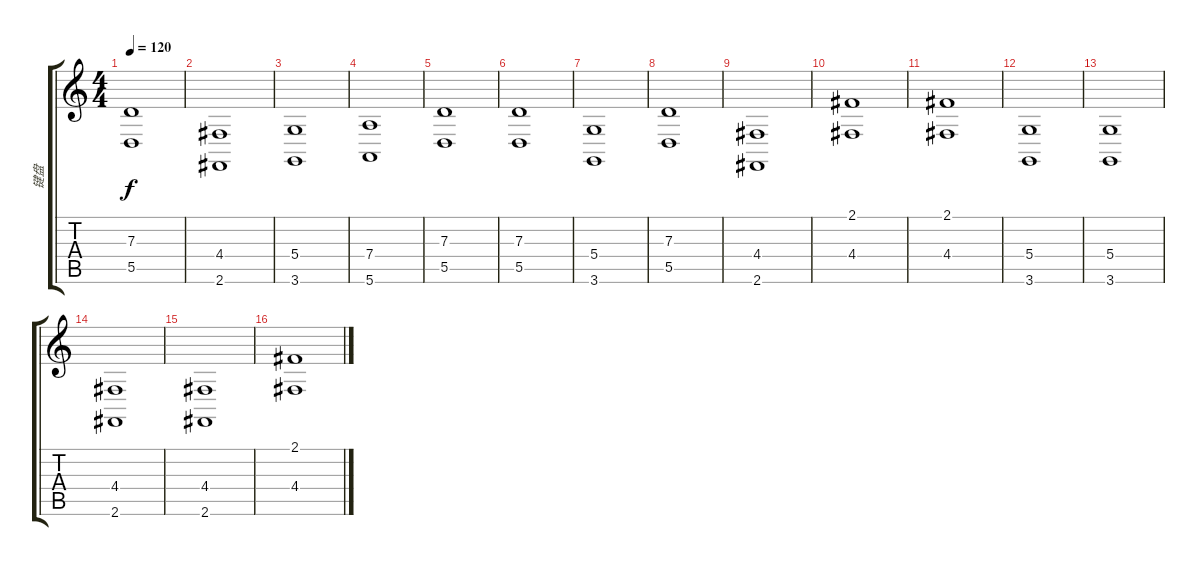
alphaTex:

\track ("键盘" "键盘") {instrument brightacousticpiano}
\staff {score tabs}
\tuning (E4 B3 G3 D3 A2 E2) {hide}
\ts (4 4)
\tempo 120
\clef g2
\ks c
(7.3 5.5).1{dy f} |
(4.4 2.6).1 |
(5.4 3.6).1 |
(7.4 5.6).1 |
(7.3 5.5).1 |
(7.3 5.5).1 |
(5.4 3.6).1 |
(7.3 5.5).1 |
(4.4 2.6).1 |
(2.1 4.4).1 |
(2.1 4.4).1 |
(5.4 3.6).1 |
(5.4 3.6).1 |
(4.4 2.6).1 |
(4.4 2.6).1 |
(2.1 4.4).1
